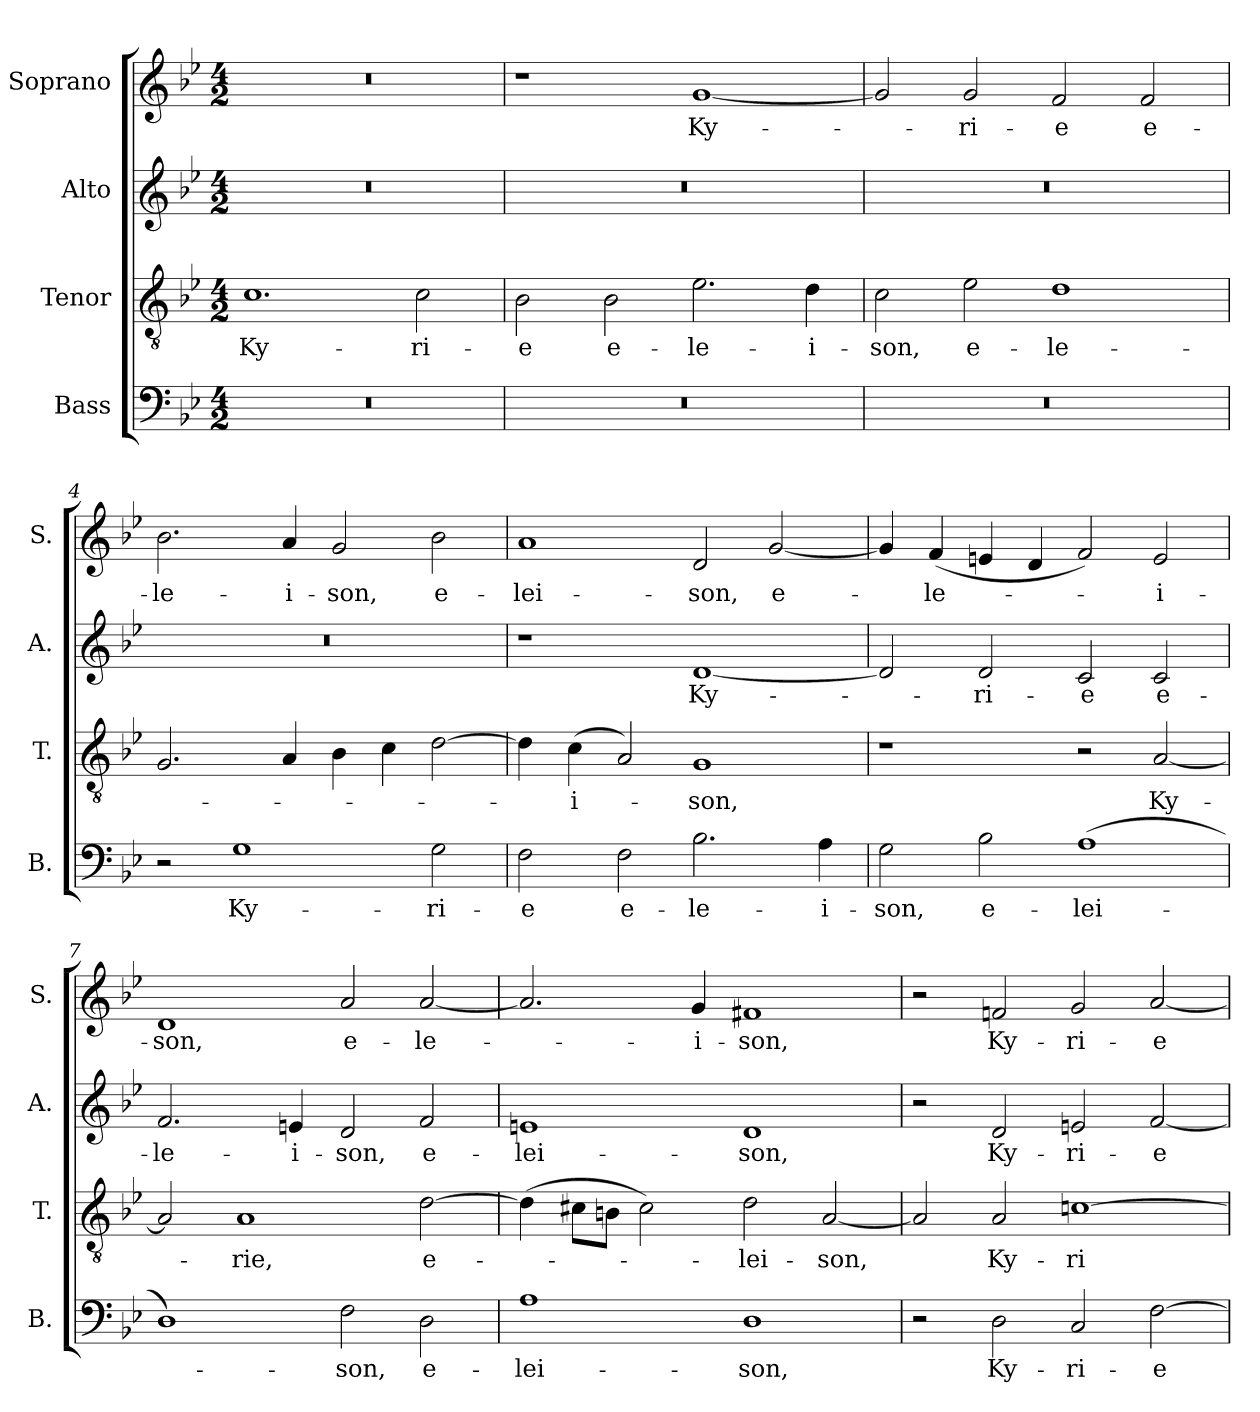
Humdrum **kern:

**kern	**text	**kern	**text	**kern	**text	**kern	**text
*part4	*part4	*part3	*part3	*part2	*part2	*part1	*part1
*staff4	*staff4	*staff3	*staff3	*staff2	*staff2	*staff1	*staff1
*I"Bass	*	*I"Tenor	*	*I"Alto	*	*I"Soprano	*
*I'B.	*	*I'T.	*	*I'A.	*	*I'S.	*
*clefF4	*	*clefGv2	*	*clefG2	*	*clefG2	*
*	*	*ITrd7c12	*	*	*	*	*
*k[b-e-]	*	*k[b-e-]	*	*k[b-e-]	*	*k[b-e-]	*
*B-:	*	*B-:	*	*B-:	*	*B-:	*
*M4/2	*	*M4/2	*	*M4/2	*	*M4/2	*
*MM160	*	*MM160	*	*MM160	*	*MM160	*
=1	=1	=1	=1	=1	=1	=1	=1
!	!	!	!LO:LY:b	!	!	!	!
0r	.	1.C	Ky-	0r	.	0r	.
!	!	!	!LO:LY:b	!	!	!	!
.	.	2C\	-ri-	.	.	.	.
=2	=2	=2	=2	=2	=2	=2	=2
!	!	!	!LO:LY:b	!	!	!	!
0r	.	2BB-\	-e	0r	.	1r	.
!	!	!	!LO:LY:b	!	!	!	!
.	.	2BB-\	e-	.	.	.	.
!	!	!	!LO:LY:b	!	!	!	!LO:LY:b
.	.	2.E-\	-le-	.	.	[1g	Ky-
!	!	!	!LO:LY:b	!	!	!	!
.	.	4D\	-i-	.	.	.	.
=3	=3	=3	=3	=3	=3	=3	=3
!	!	!	!LO:LY:b	!	!	!	!
0r	.	2C\	-son,	0r	.	2g/]	.
!	!	!	!LO:LY:b	!	!	!	!LO:LY:b
.	.	2E-\	e-	.	.	2g/	-ri-
!	!	!	!LO:LY:b	!	!	!	!LO:LY:b
.	.	1D	-le-	.	.	2f/	-e
!	!	!	!	!	!	!	!LO:LY:b
.	.	.	.	.	.	2f/	e-
=4	=4	=4	=4	=4	=4	=4	=4
!	!	!	!	!	!	!	!LO:LY:b
2r	.	2.GG/	.	0r	.	2.b-\	-le-
!	!LO:LY:b	!	!	!	!	!	!
1G	Ky-	.	.	.	.	.	.
!	!	!	!	!	!	!	!LO:LY:b
.	.	4AA/	.	.	.	4a/	-i-
!	!	!	!	!	!	!	!LO:LY:b
.	.	4BB-\	.	.	.	2g/	-son,
.	.	4C\	.	.	.	.	.
!	!LO:LY:b	!	!	!	!	!	!LO:LY:b
2G\	-ri-	[2D\	.	.	.	2b-\	e-
=5	=5	=5	=5	=5	=5	=5	=5
!	!LO:LY:b	!	!	!	!	!	!LO:LY:b
2F\	-e	4D\]	.	1r	.	1a	-lei-
!	!	!	!LO:LY:b	!	!	!	!
.	.	(>4C\	-i-	.	.	.	.
!	!LO:LY:b	!	!	!	!	!	!
2F\	e-	2AA/)	.	.	.	.	.
!	!LO:LY:b	!	!LO:LY:b	!	!LO:LY:b	!	!LO:LY:b
2.B-\	-le-	1GG	-son,	[1d	Ky-	2d/	-son,
!	!	!	!	!	!	!	!LO:LY:b
.	.	.	.	.	.	[2g/	e-
!	!LO:LY:b	!	!	!	!	!	!
4A\	-i-	.	.	.	.	.	.
=6	=6	=6	=6	=6	=6	=6	=6
!	!LO:LY:b	!	!	!	!	!	!
2G\	-son,	1r	.	2d/]	.	4g/]	.
!	!	!	!	!	!	!	!LO:LY:b
.	.	.	.	.	.	(<4f/	-le-
!	!LO:LY:b	!	!	!	!LO:LY:b	!	!
2B-\	e-	.	.	2d/	-ri-	4en/	.
.	.	.	.	.	.	4d/	.
!	!LO:LY:b	!	!	!	!LO:LY:b	!	!
(>1A	-lei-	2r	.	2c/	-e	2f/)	.
!	!	!	!LO:LY:b	!	!LO:LY:b	!	!LO:LY:b
.	.	[2AA/	Ky-	2c/	e-	2e/	-i-
!!LO:LB:g=z
=7	=7	=7	=7	=7	=7	=7	=7
!	!	!	!	!	!LO:LY:b	!	!LO:LY:b
1D)	.	2AA/]	.	2.f/	-le-	1d	-son,
!	!	!	!LO:LY:b	!	!	!	!
.	.	1AA	-rie,	.	.	.	.
!	!	!	!	!	!LO:LY:b	!	!
.	.	.	.	4en/	-i-	.	.
!	!LO:LY:b	!	!	!	!LO:LY:b	!	!LO:LY:b
2F\	-son,	.	.	2d/	-son,	2a/	e-
!	!LO:LY:b	!	!LO:LY:b	!	!LO:LY:b	!	!LO:LY:b
2D\	e-	[2D\	e-	2f/	e-	[2a/	-le-
=8	=8	=8	=8	=8	=8	=8	=8
!	!LO:LY:b	!	!	!	!LO:LY:b	!	!
1A	-lei-	(>4D\]	.	1en	-lei-	2.a/]	.
.	.	8C#X\L	.	.	.	.	.
.	.	8BBn\J	.	.	.	.	.
.	.	2C#\)	.	.	.	.	.
!	!	!	!	!	!	!	!LO:LY:b
.	.	.	.	.	.	4g/	-i-
!	!LO:LY:b	!	!LO:LY:b	!	!LO:LY:b	!	!LO:LY:b
1D	-son,	2D\	-lei-	1d	-son,	1f#X	-son,
!	!	!	!LO:LY:b	!	!	!	!
.	.	[2AA/	-son,	.	.	.	.
=9	=9	=9	=9	=9	=9	=9	=9
2r	.	2AA/]	.	2r	.	2r	.
!	!LO:LY:b	!	!LO:LY:b	!	!LO:LY:b	!	!LO:LY:b
2D\	Ky-	2AA/	Ky-	2d/	Ky-	2fn/	Ky-
!	!LO:LY:b	!	!LO:LY:b	!	!LO:LY:b	!	!LO:LY:b
2C/	-ri-	[1Cn	-ri-	2en/	-ri-	2g/	-ri-
!	!LO:LY:b	!	!	!	!LO:LY:b	!	!LO:LY:b
[2F\	-e	.	.	[2f/	-e	[2a/	-e
=	=	=	=	=	=	=	=
*-	*-	*-	*-	*-	*-	*-	*-
